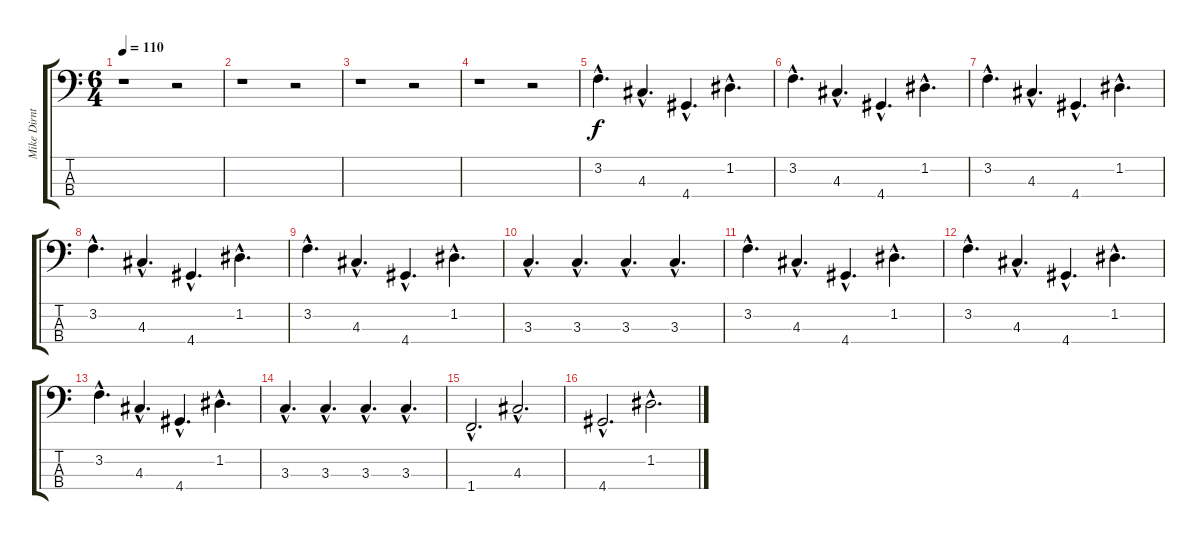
\track ("Mike Dirnt (Bass)" "Mike Dirnt") {instrument electricbasspick}
\staff {score tabs}
\tuning (G2 D2 A1 E1) {hide}
\ts (6 4)
\tempo 110
\clef f4
\ks c
r.1{dy f instrument electricbasspick} r.2 |
r.1 r.2 |
r.1 r.2 |
r.1 r.2 |
3.2{hac}.4{d} 4.3{hac}.4{d} 4.4{hac}.4{d} 1.2{hac}.4{d} |
3.2{hac}.4{d} 4.3{hac}.4{d} 4.4{hac}.4{d} 1.2{hac}.4{d} |
3.2{hac}.4{d} 4.3{hac}.4{d} 4.4{hac}.4{d} 1.2{hac}.4{d} |
3.2{hac}.4{d} 4.3{hac}.4{d} 4.4{hac}.4{d} 1.2{hac}.4{d} |
3.2{hac}.4{d} 4.3{hac}.4{d} 4.4{hac}.4{d} 1.2{hac}.4{d} |
3.3{hac}.4{d} 3.3{hac}.4{d} 3.3{hac}.4{d} 3.3{hac}.4{d} |
3.2{hac}.4{d} 4.3{hac}.4{d} 4.4{hac}.4{d} 1.2{hac}.4{d} |
3.2{hac}.4{d} 4.3{hac}.4{d} 4.4{hac}.4{d} 1.2{hac}.4{d} |
3.2{hac}.4{d} 4.3{hac}.4{d} 4.4{hac}.4{d} 1.2{hac}.4{d} |
3.3{hac}.4{d} 3.3{hac}.4{d} 3.3{hac}.4{d} 3.3{hac}.4{d} |
1.4{hac}.2{d} 4.3{hac}.2{d} |
4.4{hac}.2{d} 1.2{hac}.2{d}
